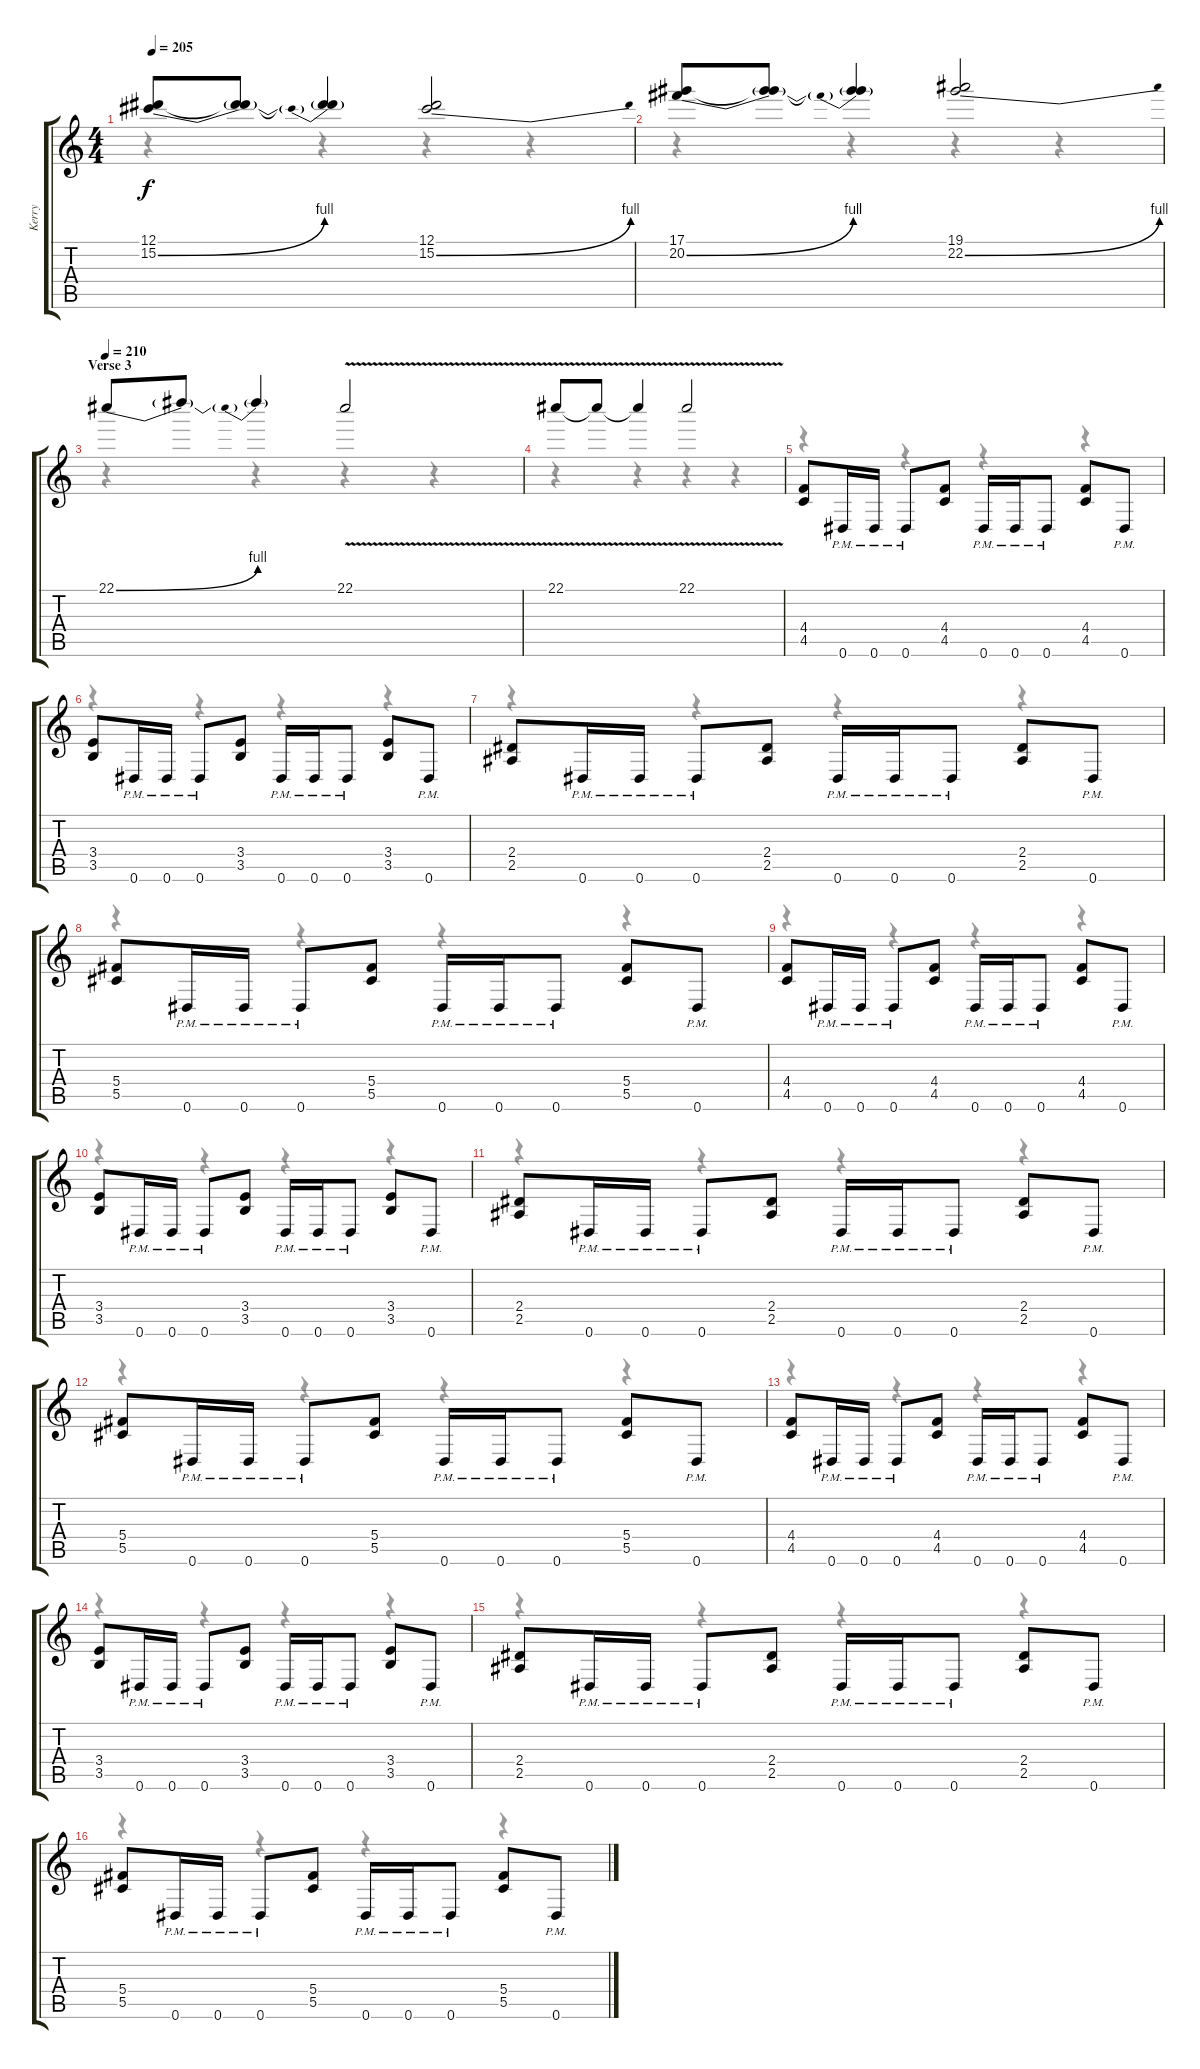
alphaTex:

\track ("Kerry" "Kerry") {instrument distortionguitar}
\staff {score tabs}
\tuning (Eb4 Bb3 Gb3 Db3 Ab2 Eb2) {hide}
\voice
\ts (4 4)
\tempo 205
\clef g2
\ks c
(12.1 15.2{be (bend 0 0 60 4)}).8{dy f} (12.1{t} 15.2{t}).8 (12.1{t} 15.2{be (prebend 0 4 60 4) t}).4 (12.1 15.2{be (bend 0 0 60 4)}).2 |
(17.1 20.2{be (bend 0 0 60 4)}).8 (17.1{t} 20.2{t}).8 (17.1{t} 20.2{be (prebend 0 4 60 4) t}).4 (19.1 22.2{be (bend 0 0 60 4)}).2 |
\section ("" "Verse 3")
\tempo 210
22.1{be (bend 0 0 60 4)}.8 22.1{t}.8 22.1{be (prebend 0 4 60 4) t}.4 22.1{v}.2 |
22.1{v}.8 22.1{v t}.8 22.1{v t}.4 22.1{v}.2 |
(4.4 4.5).8 0.6{pm}.16 0.6{pm}.16 0.6{pm}.8 (4.4 4.5).8 0.6{pm}.16 0.6{pm}.16 0.6{pm}.8 (4.4 4.5).8 0.6{pm}.8 |
(3.4 3.5).8 0.6{pm}.16 0.6{pm}.16 0.6{pm}.8 (3.4 3.5).8 0.6{pm}.16 0.6{pm}.16 0.6{pm}.8 (3.4 3.5).8 0.6{pm}.8 |
(2.4 2.5).8 0.6{pm}.16 0.6{pm}.16 0.6{pm}.8 (2.4 2.5).8 0.6{pm}.16 0.6{pm}.16 0.6{pm}.8 (2.4 2.5).8 0.6{pm}.8 |
(5.4 5.5).8 0.6{pm}.16 0.6{pm}.16 0.6{pm}.8 (5.4 5.5).8 0.6{pm}.16 0.6{pm}.16 0.6{pm}.8 (5.4 5.5).8 0.6{pm}.8 |
(4.4 4.5).8 0.6{pm}.16 0.6{pm}.16 0.6{pm}.8 (4.4 4.5).8 0.6{pm}.16 0.6{pm}.16 0.6{pm}.8 (4.4 4.5).8 0.6{pm}.8 |
(3.4 3.5).8 0.6{pm}.16 0.6{pm}.16 0.6{pm}.8 (3.4 3.5).8 0.6{pm}.16 0.6{pm}.16 0.6{pm}.8 (3.4 3.5).8 0.6{pm}.8 |
(2.4 2.5).8 0.6{pm}.16 0.6{pm}.16 0.6{pm}.8 (2.4 2.5).8 0.6{pm}.16 0.6{pm}.16 0.6{pm}.8 (2.4 2.5).8 0.6{pm}.8 |
(5.4 5.5).8 0.6{pm}.16 0.6{pm}.16 0.6{pm}.8 (5.4 5.5).8 0.6{pm}.16 0.6{pm}.16 0.6{pm}.8 (5.4 5.5).8 0.6{pm}.8 |
(4.4 4.5).8 0.6{pm}.16 0.6{pm}.16 0.6{pm}.8 (4.4 4.5).8 0.6{pm}.16 0.6{pm}.16 0.6{pm}.8 (4.4 4.5).8 0.6{pm}.8 |
(3.4 3.5).8 0.6{pm}.16 0.6{pm}.16 0.6{pm}.8 (3.4 3.5).8 0.6{pm}.16 0.6{pm}.16 0.6{pm}.8 (3.4 3.5).8 0.6{pm}.8 |
(2.4 2.5).8 0.6{pm}.16 0.6{pm}.16 0.6{pm}.8 (2.4 2.5).8 0.6{pm}.16 0.6{pm}.16 0.6{pm}.8 (2.4 2.5).8 0.6{pm}.8 |
(5.4 5.5).8 0.6{pm}.16 0.6{pm}.16 0.6{pm}.8 (5.4 5.5).8 0.6{pm}.16 0.6{pm}.16 0.6{pm}.8 (5.4 5.5).8 0.6{pm}.8
\voice
\clef g2
\ottava regular
\simile none
\ks c
r.4{dy f} r.4 r.4 r.4 |
r.4 r.4 r.4 r.4 |
r.4 r.4 r.4 r.4 |
r.4 r.4 r.4 r.4 |
r.4 r.4 r.4 r.4 |
r.4 r.4 r.4 r.4 |
r.4 r.4 r.4 r.4 |
r.4 r.4 r.4 r.4 |
r.4 r.4 r.4 r.4 |
r.4 r.4 r.4 r.4 |
r.4 r.4 r.4 r.4 |
r.4 r.4 r.4 r.4 |
r.4 r.4 r.4 r.4 |
r.4 r.4 r.4 r.4 |
r.4 r.4 r.4 r.4 |
r.4 r.4 r.4 r.4
